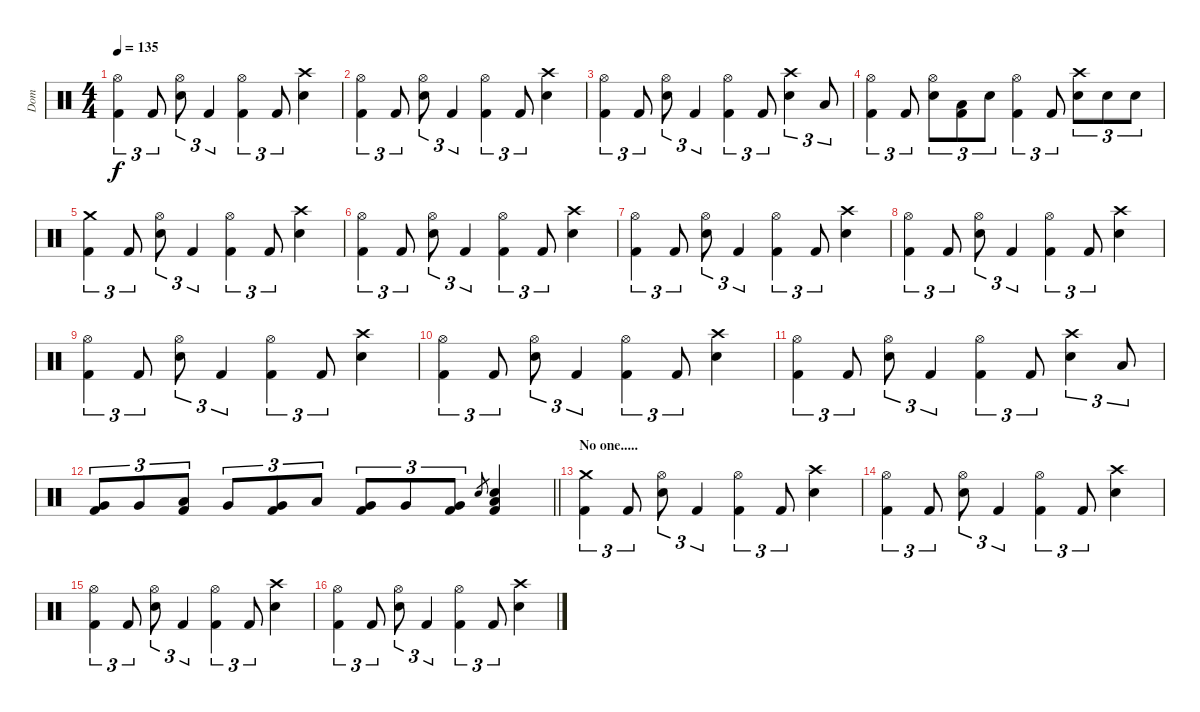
\track ("Dom" "Dom") {instrument percussion}
\staff {score}
\articulation defaults
\ts (4 4)
\tempo 135
\clef neutral
\ks c
("Hi-Hat (open)" "Kick (hit) 2").4{tu (3 2) dy f} "Kick (hit) 2".8{tu (3 2)} ("Hi-Hat (open)" "Electric Snare (hit)").8{tu (3 2)} "Kick (hit) 2".4{tu (3 2)} ("Hi-Hat (open)" "Kick (hit) 2").4{tu (3 2)} "Kick (hit) 2".8{tu (3 2)} ("Crash high (hit)" "Electric Snare (hit)").4 |
("Hi-Hat (open)" "Kick (hit) 2").4{tu (3 2)} "Kick (hit) 2".8{tu (3 2)} ("Hi-Hat (open)" "Electric Snare (hit)").8{tu (3 2)} "Kick (hit) 2".4{tu (3 2)} ("Hi-Hat (open)" "Kick (hit) 2").4{tu (3 2)} "Kick (hit) 2".8{tu (3 2)} ("Crash high (hit)" "Electric Snare (hit)").4 |
("Hi-Hat (open)" "Kick (hit) 2").4{tu (3 2)} "Kick (hit) 2".8{tu (3 2)} ("Hi-Hat (open)" "Electric Snare (hit)").8{tu (3 2)} "Kick (hit) 2".4{tu (3 2)} ("Hi-Hat (open)" "Kick (hit) 2").4{tu (3 2)} "Kick (hit) 2".8{tu (3 2)} ("Crash high (hit)" "Electric Snare (hit)").4{tu (3 2)} "Low Floor Tom (hit)".8{tu (3 2)} |
("Hi-Hat (open)" "Kick (hit) 2").4{tu (3 2)} "Kick (hit) 2".8{tu (3 2)} ("Hi-Hat (open)" "Electric Snare (hit)").8{tu (3 2)} ("Low Floor Tom (hit)" "Kick (hit) 2").8{tu (3 2)} "Electric Snare (hit)".8{tu (3 2)} ("Hi-Hat (open)" "Kick (hit) 2").4{tu (3 2)} "Kick (hit) 2".8{tu (3 2)} ("Crash high (hit)" "Electric Snare (hit)").8{tu (3 2)} "Electric Snare (hit)".8{tu (3 2)} "Electric Snare (hit)".8{tu (3 2)} |
("Crash medium (hit)" "Kick (hit) 2").4{tu (3 2)} "Kick (hit) 2".8{tu (3 2)} ("Hi-Hat (open)" "Electric Snare (hit)").8{tu (3 2)} "Kick (hit) 2".4{tu (3 2)} ("Hi-Hat (open)" "Kick (hit) 2").4{tu (3 2)} "Kick (hit) 2".8{tu (3 2)} ("Crash high (hit)" "Electric Snare (hit)").4 |
("Hi-Hat (open)" "Kick (hit) 2").4{tu (3 2)} "Kick (hit) 2".8{tu (3 2)} ("Hi-Hat (open)" "Electric Snare (hit)").8{tu (3 2)} "Kick (hit) 2".4{tu (3 2)} ("Hi-Hat (open)" "Kick (hit) 2").4{tu (3 2)} "Kick (hit) 2".8{tu (3 2)} ("Crash high (hit)" "Electric Snare (hit)").4 |
("Hi-Hat (open)" "Kick (hit) 2").4{tu (3 2)} "Kick (hit) 2".8{tu (3 2)} ("Hi-Hat (open)" "Electric Snare (hit)").8{tu (3 2)} "Kick (hit) 2".4{tu (3 2)} ("Hi-Hat (open)" "Kick (hit) 2").4{tu (3 2)} "Kick (hit) 2".8{tu (3 2)} ("Crash high (hit)" "Electric Snare (hit)").4 |
("Hi-Hat (open)" "Kick (hit) 2").4{tu (3 2)} "Kick (hit) 2".8{tu (3 2)} ("Hi-Hat (open)" "Electric Snare (hit)").8{tu (3 2)} "Kick (hit) 2".4{tu (3 2)} ("Hi-Hat (open)" "Kick (hit) 2").4{tu (3 2)} "Kick (hit) 2".8{tu (3 2)} ("Crash high (hit)" "Electric Snare (hit)").4 |
("Hi-Hat (open)" "Kick (hit) 2").4{tu (3 2)} "Kick (hit) 2".8{tu (3 2)} ("Hi-Hat (open)" "Electric Snare (hit)").8{tu (3 2)} "Kick (hit) 2".4{tu (3 2)} ("Hi-Hat (open)" "Kick (hit) 2").4{tu (3 2)} "Kick (hit) 2".8{tu (3 2)} ("Crash high (hit)" "Electric Snare (hit)").4 |
("Hi-Hat (open)" "Kick (hit) 2").4{tu (3 2)} "Kick (hit) 2".8{tu (3 2)} ("Hi-Hat (open)" "Electric Snare (hit)").8{tu (3 2)} "Kick (hit) 2".4{tu (3 2)} ("Hi-Hat (open)" "Kick (hit) 2").4{tu (3 2)} "Kick (hit) 2".8{tu (3 2)} ("Crash high (hit)" "Electric Snare (hit)").4 |
("Hi-Hat (open)" "Kick (hit) 2").4{tu (3 2)} "Kick (hit) 2".8{tu (3 2)} ("Hi-Hat (open)" "Electric Snare (hit)").8{tu (3 2)} "Kick (hit) 2".4{tu (3 2)} ("Hi-Hat (open)" "Kick (hit) 2").4{tu (3 2)} "Kick (hit) 2".8{tu (3 2)} ("Crash high (hit)" "Electric Snare (hit)").4{tu (3 2)} "Low Floor Tom (hit)".8{tu (3 2)} |
\barLineRight lightlight
("Very Low Tom (hit)" "Kick (hit) 2").8{tu (3 2)} "Very Low Tom (hit)".8{tu (3 2)} ("Low Floor Tom (hit)" "Kick (hit) 2").8{tu (3 2)} "Very Low Tom (hit)".8{tu (3 2)} ("Very Low Tom (hit)" "Kick (hit) 2").8{tu (3 2)} "Low Floor Tom (hit)".8{tu (3 2)} ("Very Low Tom (hit)" "Kick (hit) 2").8{tu (3 2)} "Very Low Tom (hit)".8{tu (3 2)} ("Very Low Tom (hit)" "Kick (hit) 2").8{tu (3 2)} "Electric Snare (hit)".8{gr} ("Electric Snare (hit)" "Low Floor Tom (hit)" "Kick (hit) 2").4 |
\section ("" "No one.....")
("Crash medium (hit)" "Kick (hit) 2").4{tu (3 2)} "Kick (hit) 2".8{tu (3 2)} ("Hi-Hat (open)" "Electric Snare (hit)").8{tu (3 2)} "Kick (hit) 2".4{tu (3 2)} ("Hi-Hat (open)" "Kick (hit) 2").4{tu (3 2)} "Kick (hit) 2".8{tu (3 2)} ("Crash high (hit)" "Electric Snare (hit)").4 |
("Hi-Hat (open)" "Kick (hit) 2").4{tu (3 2)} "Kick (hit) 2".8{tu (3 2)} ("Hi-Hat (open)" "Electric Snare (hit)").8{tu (3 2)} "Kick (hit) 2".4{tu (3 2)} ("Hi-Hat (open)" "Kick (hit) 2").4{tu (3 2)} "Kick (hit) 2".8{tu (3 2)} ("Crash high (hit)" "Electric Snare (hit)").4 |
("Hi-Hat (open)" "Kick (hit) 2").4{tu (3 2)} "Kick (hit) 2".8{tu (3 2)} ("Hi-Hat (open)" "Electric Snare (hit)").8{tu (3 2)} "Kick (hit) 2".4{tu (3 2)} ("Hi-Hat (open)" "Kick (hit) 2").4{tu (3 2)} "Kick (hit) 2".8{tu (3 2)} ("Crash high (hit)" "Electric Snare (hit)").4 |
("Hi-Hat (open)" "Kick (hit) 2").4{tu (3 2)} "Kick (hit) 2".8{tu (3 2)} ("Hi-Hat (open)" "Electric Snare (hit)").8{tu (3 2)} "Kick (hit) 2".4{tu (3 2)} ("Hi-Hat (open)" "Kick (hit) 2").4{tu (3 2)} "Kick (hit) 2".8{tu (3 2)} ("Crash high (hit)" "Electric Snare (hit)").4
